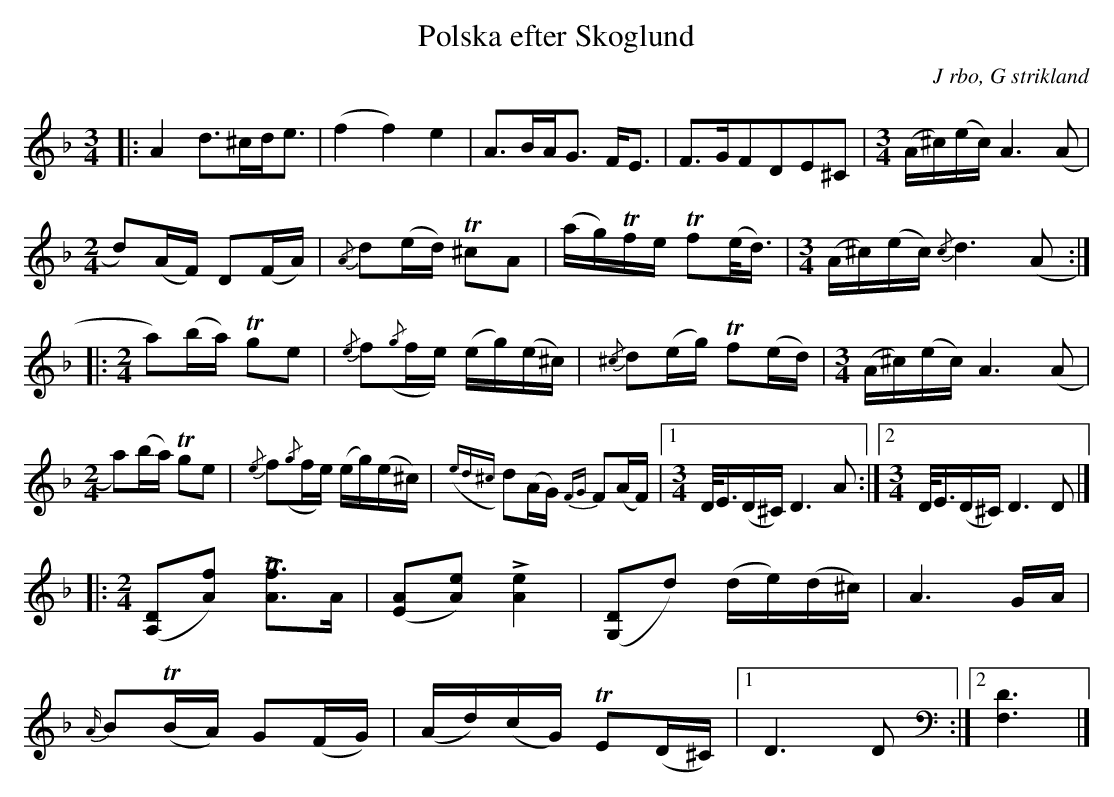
X:1
T: Polska efter Skoglund
O: J rbo, G strikland
M: 3/4
L: 1/16
K: Dm
|:A4d2>^c2d2<e2 |(f4f4) e4| A2>B2A2<G2 F2<E2|F2>G2F2D2E2^C2|[M:3/4] (A^c)(ec) A6 (A2 |
[M:2/4] d2)(AF) D2(FA) |{/A}d2(ed)  T^c2A2 |(ag)Tfe  Tf2(e<d) |[M:3/4] (A^c)(ec) {/c}d4>(A4:|
|:[M:2/4]a2)(ba) Tg2e2 | {/e}f2({/g}fe) (eg)(e^c) | {/^c}d2(eg) Tf2(ed) |[M:3/4] (A^c)(ec) A6 (A2|
[M:2/4] a2)(ba)  Tg2e2| {/e}f2({/g}fe) (eg)(e^c)| ({ed^c}d2)(AG)  {FG}F2(AF)|[1 [M:3/4] D<E(D^C)  D4>A4:|[2[M:3/4] D<E(D^C)  D4>D4|]
|:[M:2/4]([A,2D2][A2f2]) L[A2Tf2]>A2 | ([E2A2][A2e2]) L[A4e4] | ([G,2D2]d2) (de)(d^c) | A6GA |
{A/}B2T(BA) G2(FG) | (Ad)(cG) TE2(D^C) |[1 D4>D4 :|[2 [F,6D6] |]
